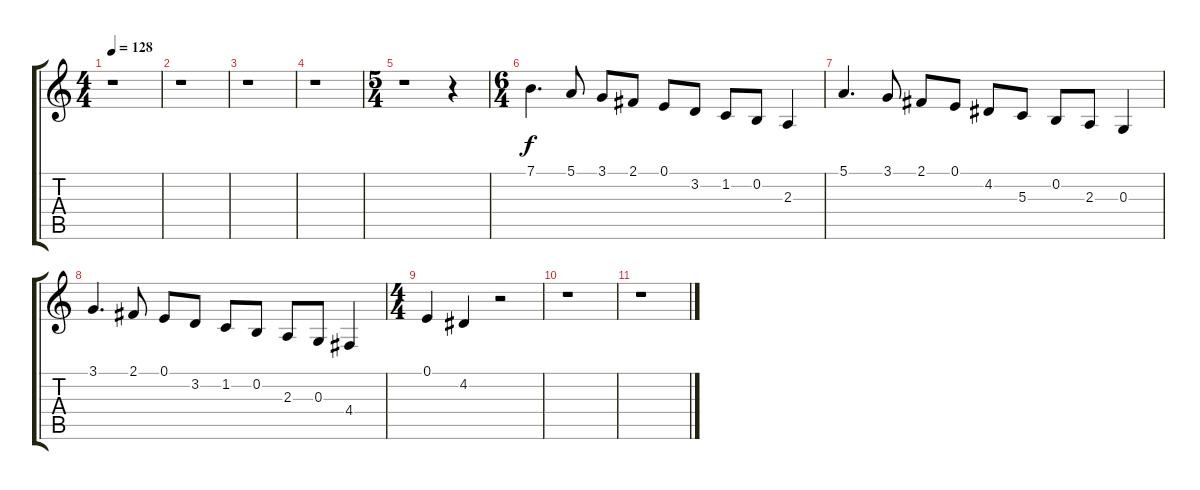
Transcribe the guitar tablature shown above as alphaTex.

\track "" {instrument viola}
\staff {score tabs}
\tuning (E4 B3 G3 D3 A2 E2) {hide}
\ts (4 4)
\tempo 128
\clef g2
\ks c
r.1{dy f} |
r.1 |
r.1 |
r.1 |
\ts (5 4)
r.1 r.4 |
\ts (6 4)
7.1.4{d} 5.1.8 3.1.8 2.1.8 0.1.8 3.2.8 1.2.8 0.2.8 2.3.4 |
5.1.4{d} 3.1.8 2.1.8 0.1.8 4.2.8 5.3.8 0.2.8 2.3.8 0.3.4 |
3.1.4{d} 2.1.8 0.1.8 3.2.8 1.2.8 0.2.8 2.3.8 0.3.8 4.4.4 |
\ts (4 4)
0.1.4 4.2.4 r.2 |
r.1 |
r.1
